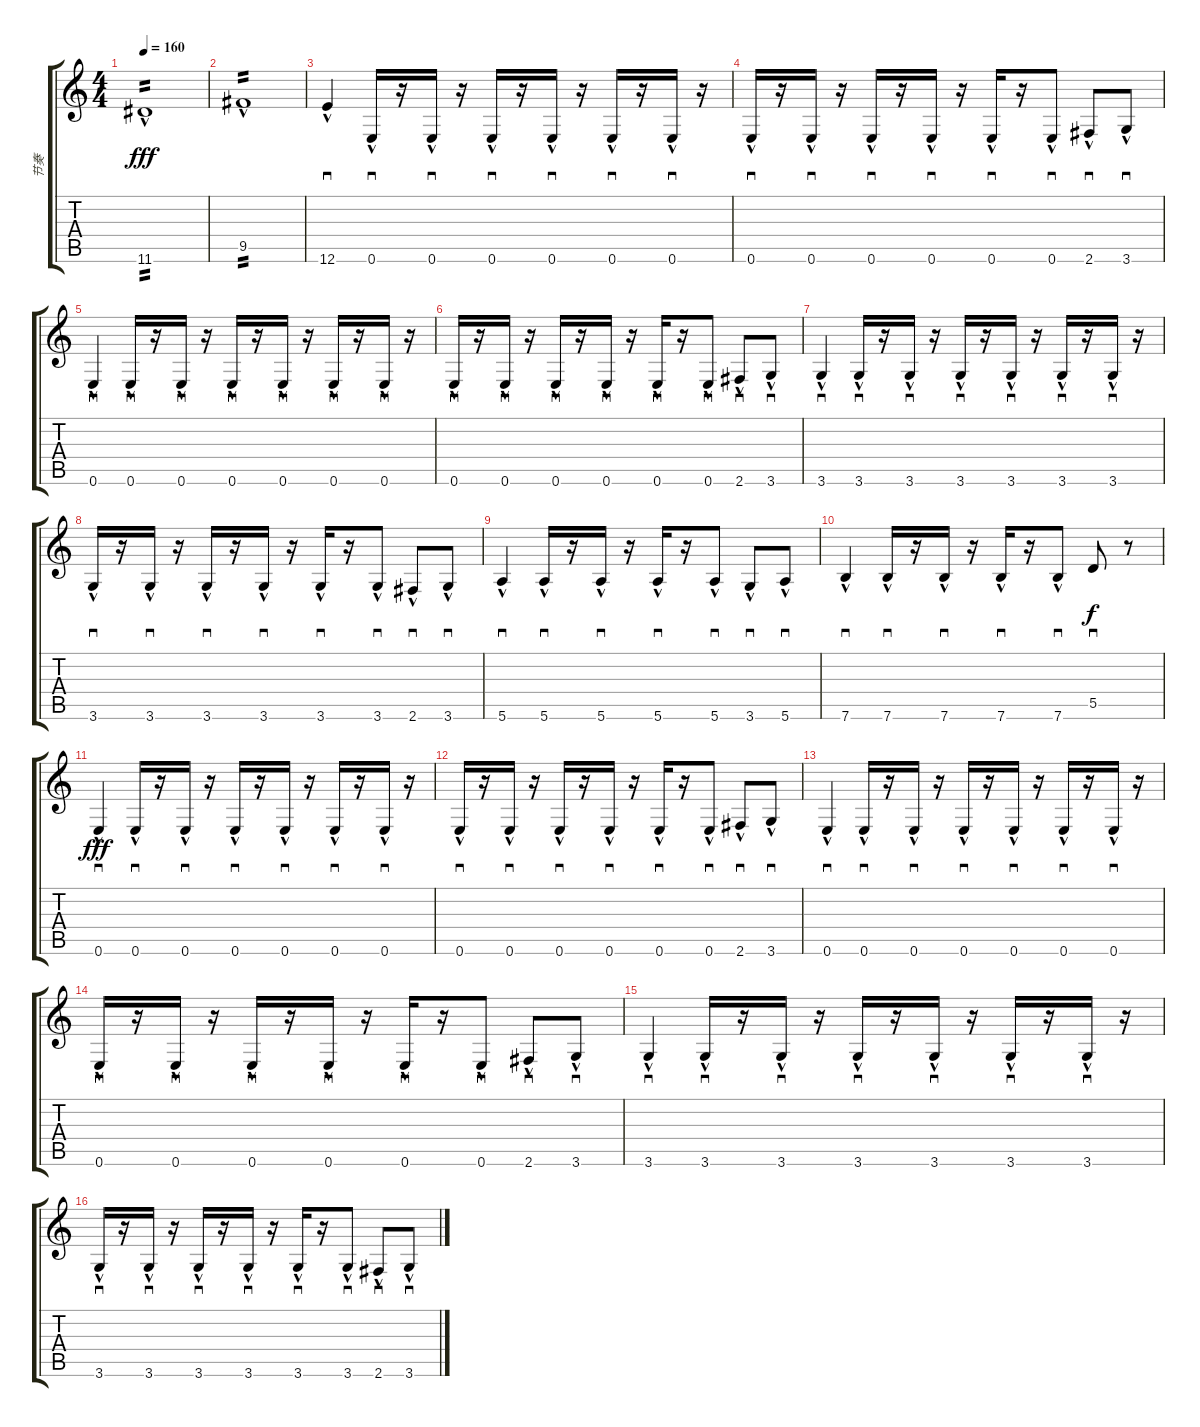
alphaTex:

\track ("节奏" "节奏") {instrument distortionguitar}
\staff {score tabs}
\tuning (E4 B3 G3 D3 A2 E2) {hide}
\ts (4 4)
\tempo 160
\clef g2
\ks c
11.6{hac}.1{tp 2 dy fff} |
9.5{hac}.1{tp 2} |
12.6{hac}.4{sd} 0.6{hac}.16{sd} r.16 0.6{hac}.16{sd} r.16 0.6{hac}.16{sd} r.16 0.6{hac}.16{sd} r.16 0.6{hac}.16{sd} r.16 0.6{hac}.16{sd} r.16 |
0.6{hac}.16{sd} r.16 0.6{hac}.16{sd} r.16 0.6{hac}.16{sd} r.16 0.6{hac}.16{sd} r.16 0.6{hac}.16{sd} r.16 0.6{hac}.8{sd} 2.6{hac}.8{sd} 3.6{hac}.8{sd} |
0.6{hac}.4{sd} 0.6{hac}.16{sd} r.16 0.6{hac}.16{sd} r.16 0.6{hac}.16{sd} r.16 0.6{hac}.16{sd} r.16 0.6{hac}.16{sd} r.16 0.6{hac}.16{sd} r.16 |
0.6{hac}.16{sd} r.16 0.6{hac}.16{sd} r.16 0.6{hac}.16{sd} r.16 0.6{hac}.16{sd} r.16 0.6{hac}.16{sd} r.16 0.6{hac}.8{sd} 2.6{hac}.8{sd} 3.6{hac}.8{sd} |
3.6{hac}.4{sd} 3.6{hac}.16{sd} r.16 3.6{hac}.16{sd} r.16 3.6{hac}.16{sd} r.16 3.6{hac}.16{sd} r.16 3.6{hac}.16{sd} r.16 3.6{hac}.16{sd} r.16 |
3.6{hac}.16{sd} r.16 3.6{hac}.16{sd} r.16 3.6{hac}.16{sd} r.16 3.6{hac}.16{sd} r.16 3.6{hac}.16{sd} r.16 3.6{hac}.8{sd} 2.6{hac}.8{sd} 3.6{hac}.8{sd} |
5.6{hac}.4{sd} 5.6{hac}.16{sd} r.16 5.6{hac}.16{sd} r.16 5.6{hac}.16{sd} r.16 5.6{hac}.8{sd} 3.6{hac}.8{sd} 5.6{hac}.8{sd} |
7.6{hac}.4{sd} 7.6{hac}.16{sd} r.16 7.6{hac}.16{sd} r.16 7.6{hac}.16{sd} r.16 7.6{hac}.8{sd} 5.5.8{sd dy f} r.8 |
0.6{hac}.4{sd dy fff} 0.6{hac}.16{sd} r.16 0.6{hac}.16{sd} r.16 0.6{hac}.16{sd} r.16 0.6{hac}.16{sd} r.16 0.6{hac}.16{sd} r.16 0.6{hac}.16{sd} r.16 |
0.6{hac}.16{sd} r.16 0.6{hac}.16{sd} r.16 0.6{hac}.16{sd} r.16 0.6{hac}.16{sd} r.16 0.6{hac}.16{sd} r.16 0.6{hac}.8{sd} 2.6{hac}.8{sd} 3.6{hac}.8{sd} |
0.6{hac}.4{sd} 0.6{hac}.16{sd} r.16 0.6{hac}.16{sd} r.16 0.6{hac}.16{sd} r.16 0.6{hac}.16{sd} r.16 0.6{hac}.16{sd} r.16 0.6{hac}.16{sd} r.16 |
0.6{hac}.16{sd} r.16 0.6{hac}.16{sd} r.16 0.6{hac}.16{sd} r.16 0.6{hac}.16{sd} r.16 0.6{hac}.16{sd} r.16 0.6{hac}.8{sd} 2.6{hac}.8{sd} 3.6{hac}.8{sd} |
3.6{hac}.4{sd} 3.6{hac}.16{sd} r.16 3.6{hac}.16{sd} r.16 3.6{hac}.16{sd} r.16 3.6{hac}.16{sd} r.16 3.6{hac}.16{sd} r.16 3.6{hac}.16{sd} r.16 |
3.6{hac}.16{sd} r.16 3.6{hac}.16{sd} r.16 3.6{hac}.16{sd} r.16 3.6{hac}.16{sd} r.16 3.6{hac}.16{sd} r.16 3.6{hac}.8{sd} 2.6{hac}.8{sd} 3.6{hac}.8{sd}
